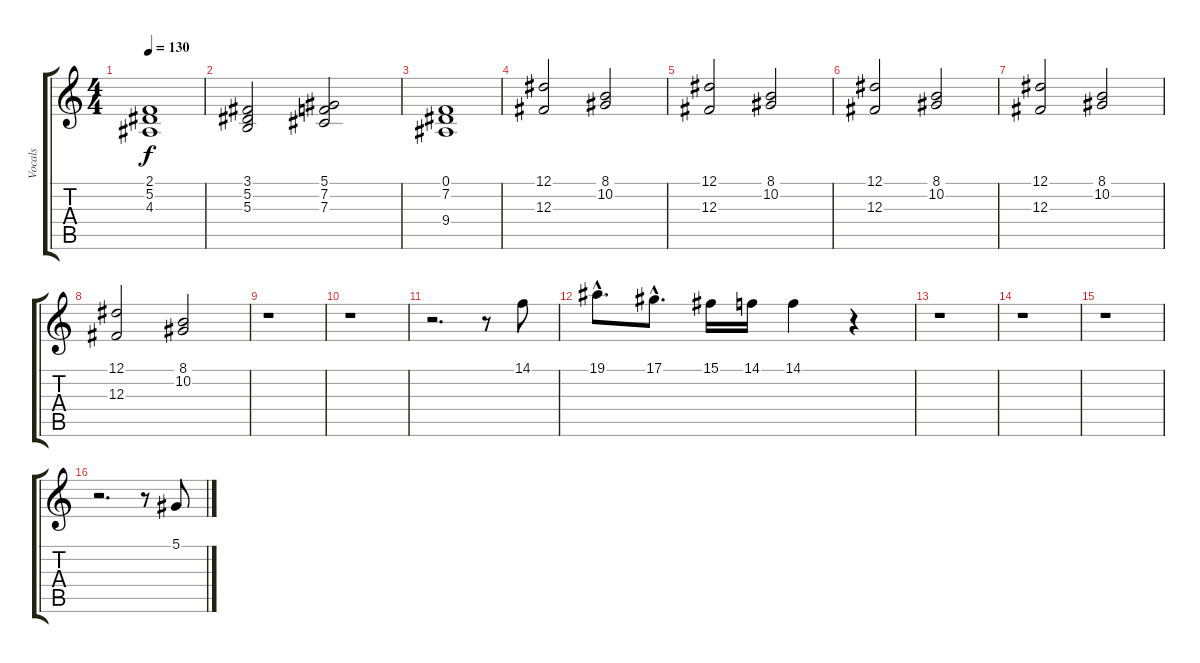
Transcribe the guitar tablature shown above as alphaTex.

\track ("Vocals" "Vocals") {instrument violin}
\staff {score tabs}
\tuning (Eb4 Bb3 Gb3 Db3 Ab2 Eb2) {hide}
\ts (4 4)
\tempo 130
\clef g2
\ks c
(2.1 5.2 4.3).1{dy f} |
(3.1 5.2 5.3).2 (5.1 7.2 7.3).2 |
(0.1 7.2 9.4).1 |
(12.1 12.3).2 (8.1 10.2).2 |
(12.1 12.3).2 (8.1 10.2).2 |
(12.1 12.3).2 (8.1 10.2).2 |
(12.1 12.3).2 (8.1 10.2).2 |
(12.1 12.3).2 (8.1 10.2).2 |
r.1 |
r.1 |
r.2{d} r.8 14.1.8 |
19.1{hac}.8{d} 17.1{hac}.8{d} 15.1.16 14.1.16 14.1.4 r.4 |
r.1 |
r.1 |
r.1 |
r.2{d} r.8 5.1.8
